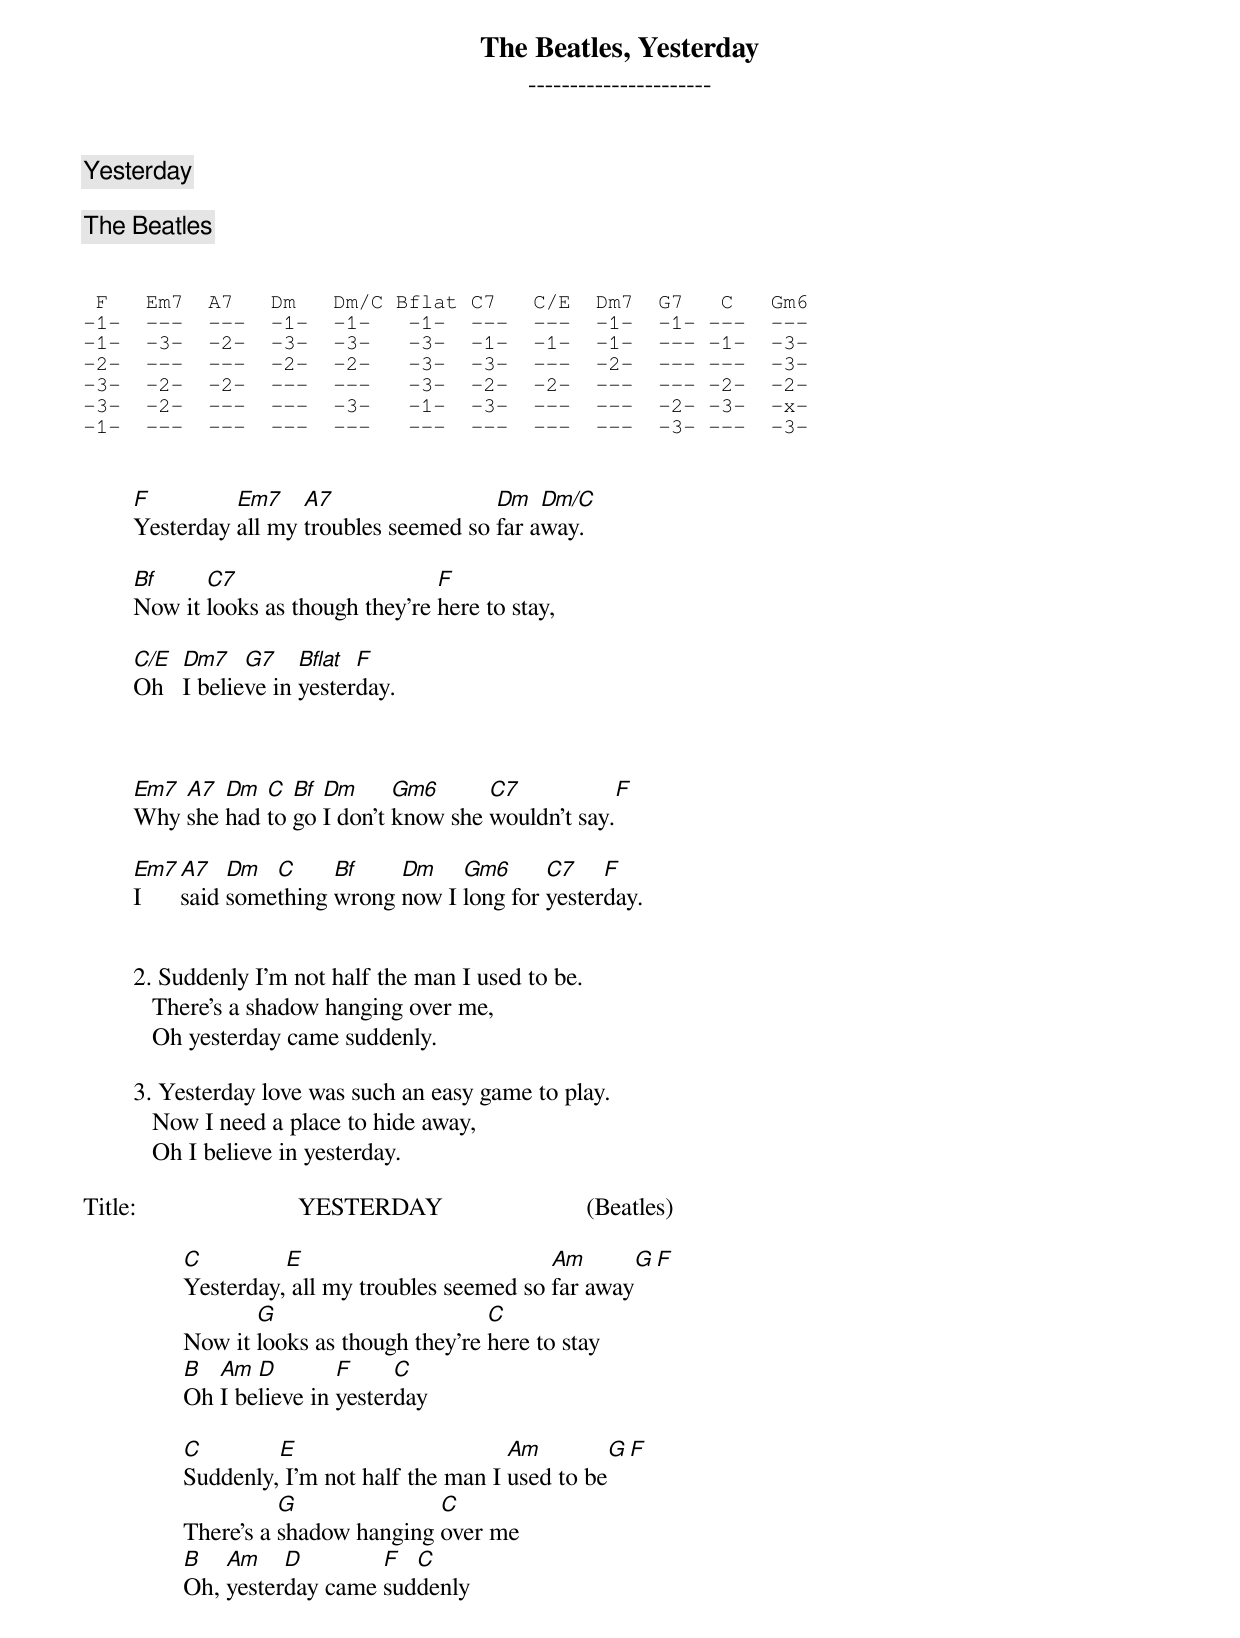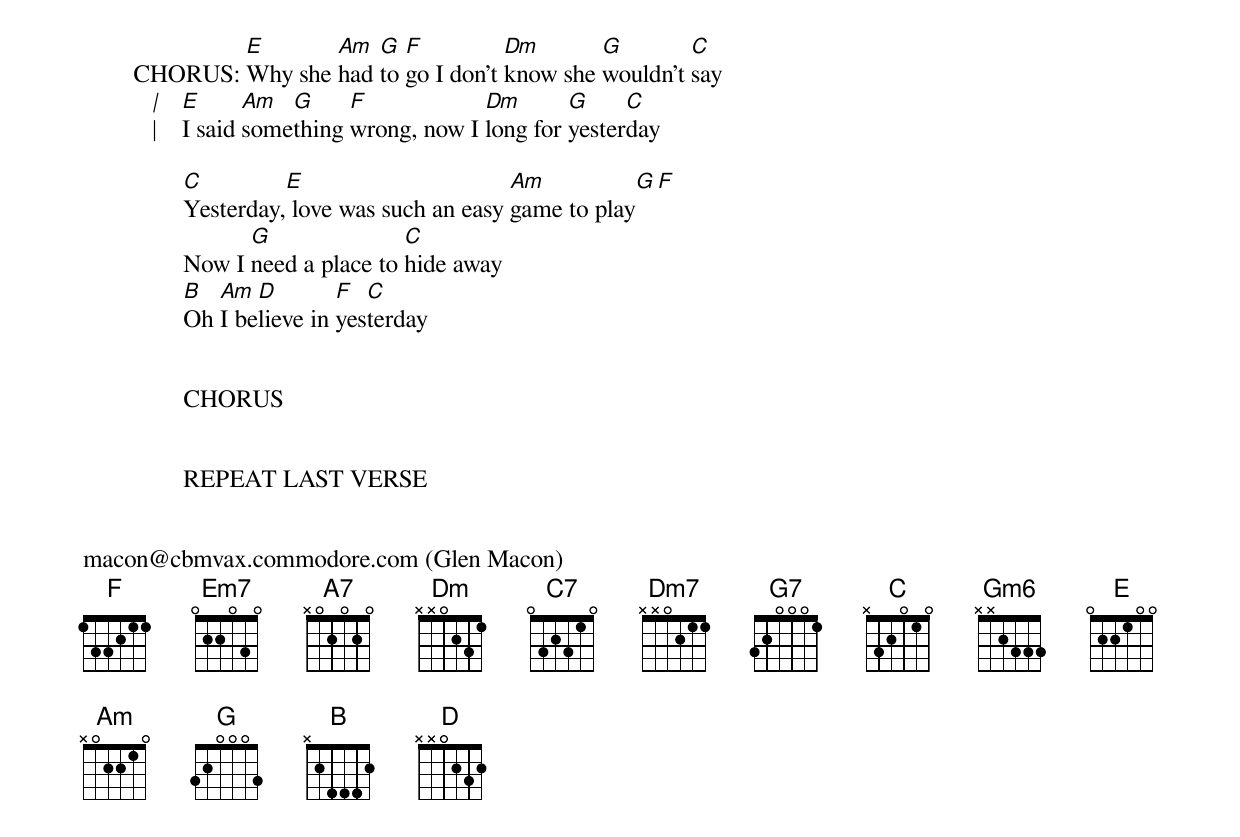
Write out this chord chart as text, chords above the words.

The Beatles, Yesterday
----------------------
				Yesterday

				   The Beatles


 F   Em7  A7   Dm   Dm/C Bflat C7   C/E  Dm7  G7   C   Gm6
-1-  ---  ---  -1-  -1-   -1-  ---  ---  -1-  -1- ---  ---
-1-  -3-  -2-  -3-  -3-   -3-  -1-  -1-  -1-  --- -1-  -3-
-2-  ---  ---  -2-  -2-   -3-  -3-  ---  -2-  --- ---  -3-
-3-  -2-  -2-  ---  ---   -3-  -2-  -2-  ---  --- -2-  -2-
-3-  -2-  ---  ---  -3-   -1-  -3-  ---  ---  -2- -3-  -x-
-1-  ---  ---  ---  ---   ---  ---  ---  ---  -3- ---  -3-


        F         Em7    A7                 Dm   Dm/C
	Yesterday all my troubles seemed so far away.

        Bf     C7                      F
	Now it looks as though they're here to stay,

        C/E  Dm7    G7    Bflat F
	Oh   I believe in yesterday.



        Em7 A7  Dm  C  Bf Dm      Gm6      C7            F
	Why she had to go I don't know she wouldn't say.

        Em7 A7   Dm  C     Bf    Dm    Gm6      C7    F
	I   said something wrong now I long for yesterday.


	2. Suddenly I'm not half the man I used to be.
	   There's a shadow hanging over me,
	   Oh yesterday came suddenly.

	3. Yesterday love was such an easy game to play.
	   Now I need a place to hide away,
	   Oh I believe in yesterday.

Title:				YESTERDAY			(Beatles)

		C         E                          Am       G F
		Yesterday, all my troubles seemed so far away
		       G                       C
		Now it looks as though they're here to stay
		B  Am  D        F     C
		Oh I believe in yesterday

		C        E                       Am         G F
		Suddenly, I'm not half the man I used to be
		          G              C
		There's a shadow hanging over me
		B   Am    D        F  C
		Oh, yesterday came suddenly

		E       Am  G  F          Dm       G        C
	CHORUS:	Why she had to go I don't know she wouldn't say
	   |	E      Am  G     F            Dm       G     C
	   |	I said something wrong, now I long for yesterday

		C         E                      Am           G F
		Yesterday, love was such an easy game to play
		      G               C
		Now I need a place to hide away
		B  Am  D        F  C
		Oh I believe in yesterday


		CHORUS


		REPEAT LAST VERSE


macon@cbmvax.commodore.com (Glen Macon)
